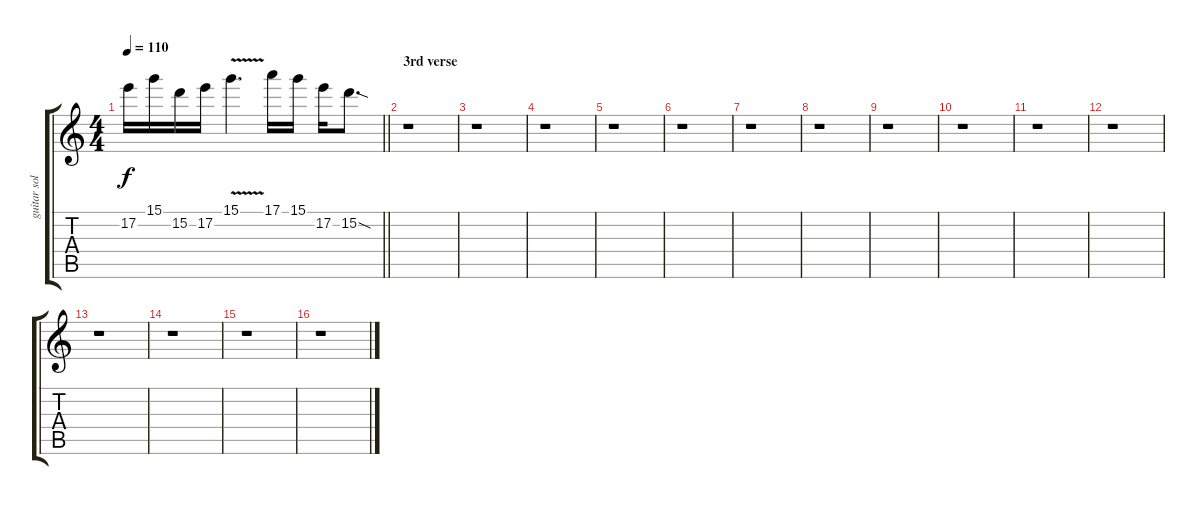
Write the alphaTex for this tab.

\track ("guitar solo" "guitar sol") {instrument distortionguitar}
\staff {score tabs}
\tuning (E4 B3 G3 D3 A2 E2) {hide}
\ts (4 4)
\tempo 110
\clef g2
\barLineRight lightlight
\ks aminor
17.2.16{dy f} 15.1.16 15.2.16 17.2.16 15.1{v}.4{d} 17.1.16 15.1.16 17.2.16 15.2{sod}.8{d} |
\section ("" "3rd verse")
r.1 |
r.1 |
r.1 |
r.1 |
r.1 |
r.1 |
r.1 |
r.1 |
r.1 |
r.1 |
r.1 |
r.1 |
r.1 |
r.1 |
r.1
